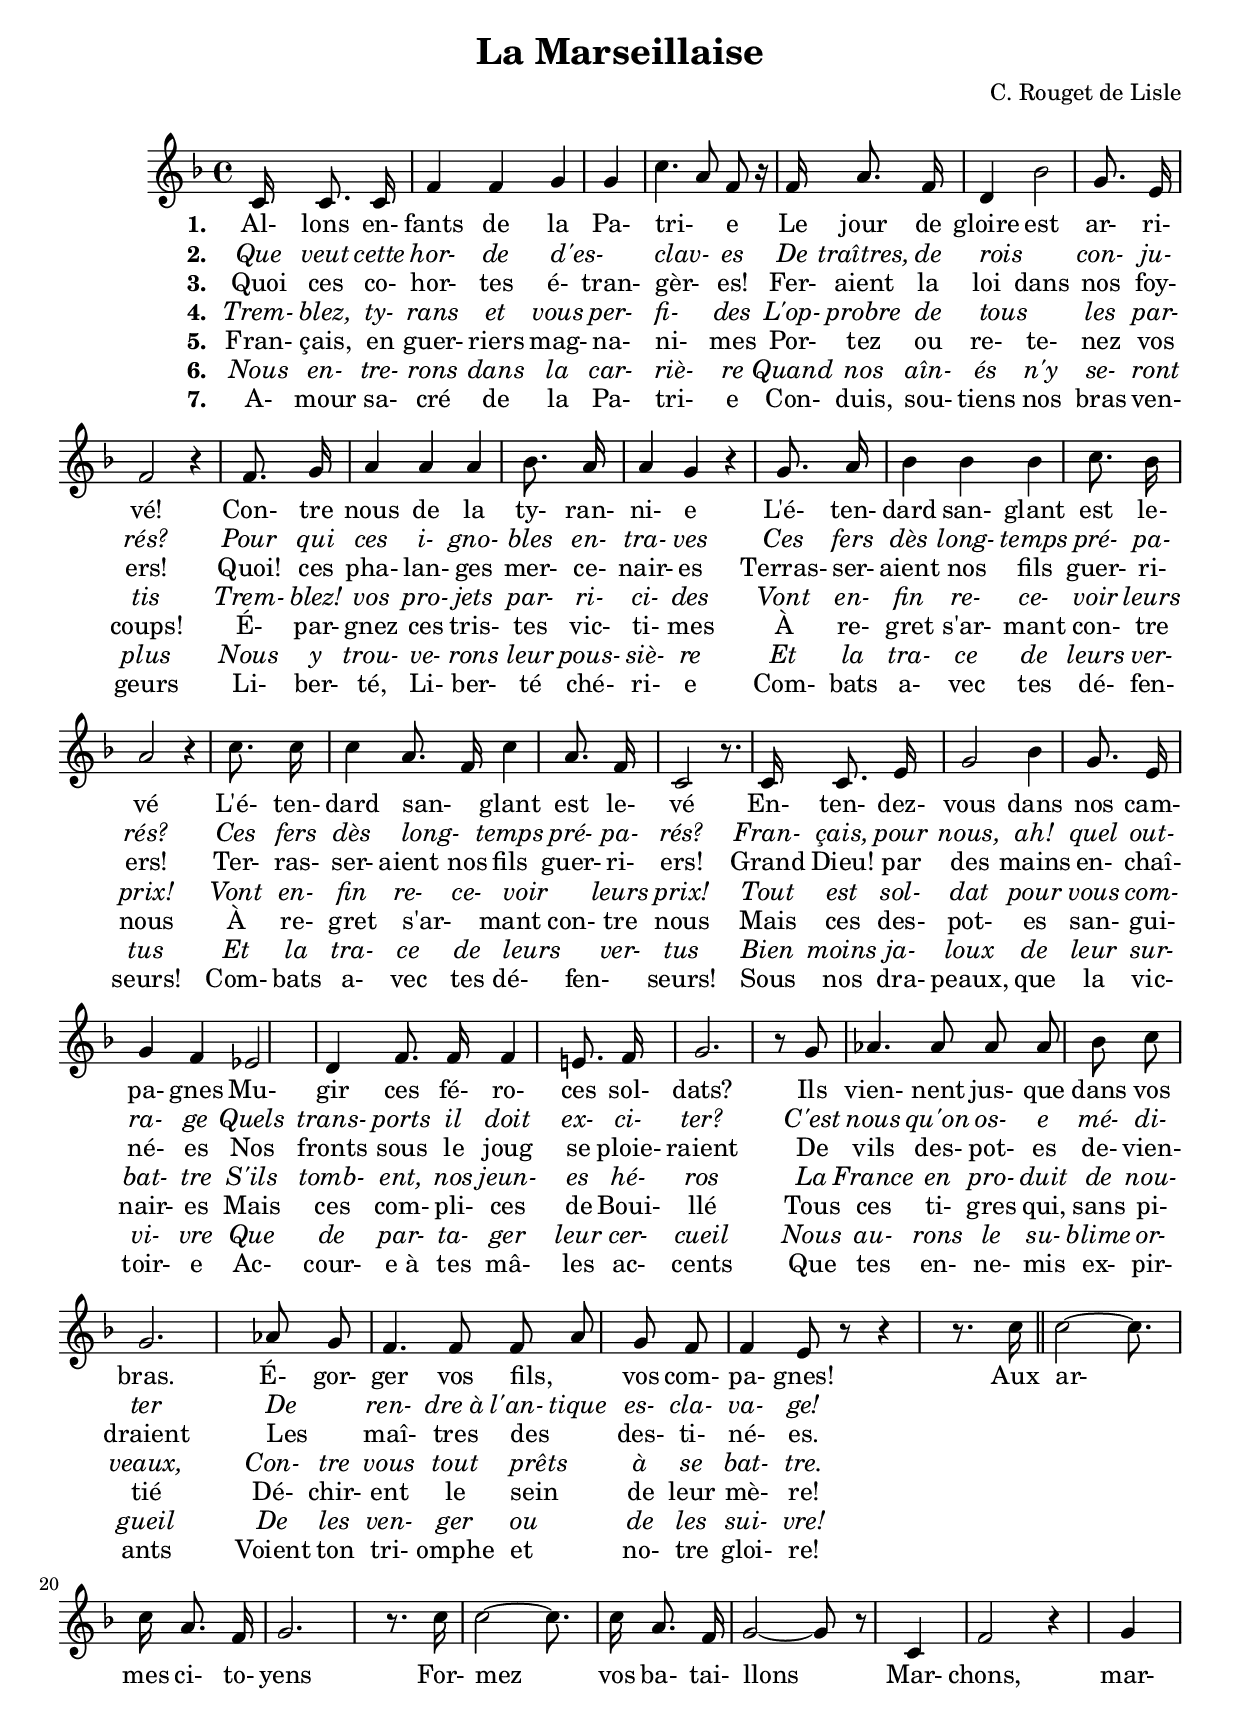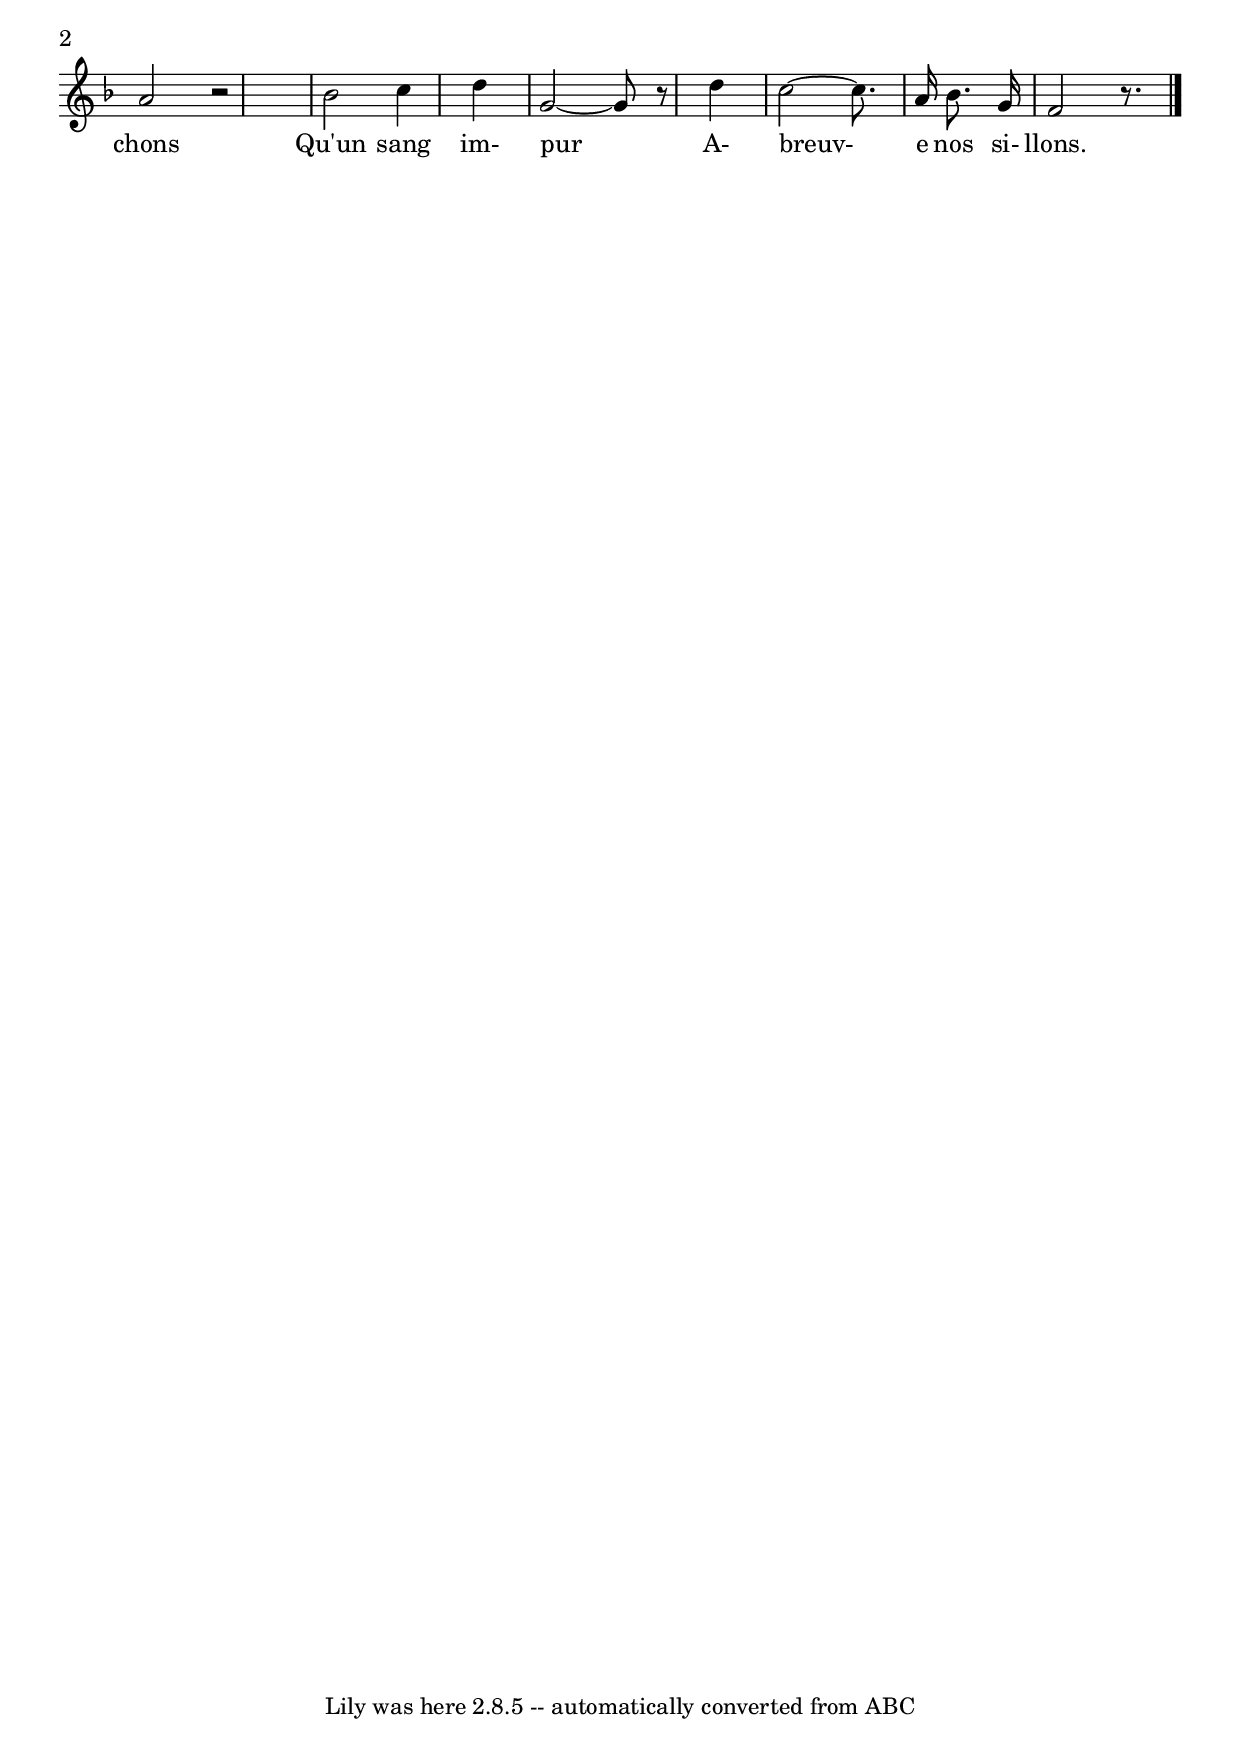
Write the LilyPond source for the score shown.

\version "2.7.40"
\header {
	composer = "C. Rouget de Lisle"
	crossRefNumber = "1"
	footnotes = "\\\\We sing this with the instruments playing from the four-part arrangement \\\\by Christian Mondrup at \\\\http://www.saers.com/recorder/mondrup/Composers/Rouget.html"
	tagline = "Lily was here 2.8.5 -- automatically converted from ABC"
	title = "La Marseillaise"
}
wordsdefaultVA = \lyricmode {
\set stanza = "1. "
Al- lons en- fants de la Pa- tri- _ e  
Le jour de gloire est ar-  ri-  vé!  Con-  tre nous de la ty-  ran-  ni-  e  
L'é-  ten-  dard san-  glant est le-  vé  
L'é-  ten-  dard san-  _  glant est le-  vé  
En-  ten-  dez-  vous dans nos cam-  pa-  gnes  
Mu-  gir ces fé-  ro-  ces sol-  dats?  
Ils vien-  nent jus-  que dans vos bras.  
É-  gor-  ger vos fils,  _  vos com-  pa-  gnes!  Aux ar-  mes ci-  to-  yens  
For-  mez vos ba-  tai-  llons  Mar-  chons, mar-  chons  Qu'un sang im- pur  
A-  breuv-  e nos si-  llons.  
}
wordsdefaultVB = \lyricmode {
\set stanza = "2. "
\override LyricText  #'font-shape = #'italic
Que veut cette hor- de d'es- _ clav- _ es  
De traîtres, de rois  _  con-  ju-  rés?  
Pour qui ces i-  gno-  bles en-  tra-  ves  
Ces fers dès long-   temps pré-  pa-  rés?  
Ces fers dès long-   _  temps pré-  pa-  rés?  
Fran-  çais, pour nous, ah! quel out-  ra-  ge  
Quels trans-  ports il doit ex-  ci-  ter?  
C'est nous qu'on os-  e mé-  di-  ter  
De _  ren-  dre_à l'an-  tique es-  cla-  va-  ge!  
%}
}
wordsdefaultVC = \lyricmode {
\set stanza = "3. "
\override LyricText  #'font-shape = #'upright
 Quoi ces co- hor- tes é- tran- gèr- _ es!  
Fer-  aient la loi dans nos foy-  ers!  
Quoi! ces pha-  lan-  ges mer-  ce-  nair-  es  
Terras-  ser-  aient nos  fils guer-  ri-  ers!  
Ter-  ras-  ser-  aient nos  fils guer-  ri-  ers!  
Grand Dieu! par des mains en-  chaî-  né-  es  
Nos fronts sous le joug se ploie-  raient  
De vils des-  pot-  es de-  vien-  draient  
Les _  maî-  tres des _  des-  ti-  né-  es.  
}
wordsdefaultVD = \lyricmode {
\set stanza = "4. "
\override LyricText  #'font-shape = #'italic
 Trem- blez, ty- rans et vous per- fi- _ des  
L'op-  probre de tous  _  les par-  tis  
Trem-  blez! vos pro-  jets par-  ri-  ci-  des  
Vont en-  fin re-  ce-  voir  leurs prix!  
Vont en-  fin re-  ce-  voir _  leurs prix!  
Tout est sol-  dat pour vous com-  bat-  tre  
S'ils  tomb-  ent, nos jeun-  es hé-  ros  
La France en pro-  duit de nou-  veaux,  
Con-  tre vous tout prêts  _  à se bat-  tre.  
%}
}
wordsdefaultVE = \lyricmode {
\set stanza = "5. "
\override LyricText  #'font-shape = #'upright
 Fran- çais, en guer- riers mag- na- ni- _ mes  
Por-  tez ou re-  te-  nez vos coups!  
É-  par-  gnez ces tris-  tes vic-  ti-  mes  
À re-  gret s'ar-  mant con-  tre nous  
À re-  gret s'ar-  _  mant con-  tre nous  
Mais ces des-  pot-  es san-  gui-  nair-  es  
Mais ces com-  pli-  ces de Boui-  llé  Tous ces ti-  gres qui, sans pi-  tié  
Dé-  chir-  ent le sein _  de leur mè-  re!  
}
wordsdefaultVF = \lyricmode {
\set stanza = "6. "
\override LyricText  #'font-shape = #'italic
 Nous en- tre- rons dans la car- riè- _ re  
Quand nos aîn-  és n'y se-  ront plus  
Nous y trou-  ve-  rons leur pous-  siè-  re  
Et la tra-  ce de leurs ver-  tus  Et la tra-  ce de leurs _  ver-  tus  
Bien moins ja-  loux de leur sur-  vi-  vre  
Que de par-  ta-  ger leur cer-  cueil  
Nous au-  rons le su-  blime or-  gueil  
De les ven-  ger ou _  de les sui-  vre!  
%}
}
wordsdefaultVG = \lyricmode {
\override LyricText  #'font-shape = #'upright
\set stanza = "7. "
 A- mour sa- cré de la Pa- tri- _ e  
Con-  duis, sou-  tiens nos bras ven-  geurs  
Li-  ber-  té, Li-  ber-  té ché-  ri-  e  
Com-  bats a-  vec tes dé-  fen-  seurs!  
Com-  bats a-  vec tes dé-  fen-  _  seurs!  
Sous nos dra-  peaux, que la vic-  toir-  e  
Ac-  cour-  e_à tes mâ-  les ac-  cents  Que tes en-  ne-  mis ex-  pir-  ants  
Voient ton tri-  omphe et _  no-  tre gloi-  re!  
}
voicedefault =  {
\set Score.defaultBarType = "empty"
\set Staff.autoBeaming = ##f
\time 4/4 \key f \major   c'16    c'8.    c'16    \bar "|"   f'4    f'4    g'4  
  g'4    \bar "|"   c''4.    a'8    f'8      r16   f'16    a'8.    f'16    
\bar "|"   d'4    bes'2    g'8.    e'16    \bar "|"   f'2      r4   f'8.    
g'16    \bar "|"   a'4    a'4    a'4    bes'8.    a'16    \bar "|"   a'4    g'4 
     r4   g'8.    a'16    \bar "|"   bes'4    bes'4    bes'4    c''8.    bes'16 
   \bar "|"   a'2      r4   c''8.    c''16    \bar "|"   c''4    a'8.    f'16   
 c''4    a'8.    f'16    \bar "|"   c'2      r8.   c'16    c'8.    e'16    
\bar "|"   g'2    bes'4    g'8.    e'16    \bar "|"   g'4    f'4      ees'2    
\bar "|"   d'4    f'8.    f'16    f'4    e'!8.    f'16    \bar "|"   g'2.      
r8   g'8    \bar "|"   aes'4.    aes'8    aes'8    aes'8    bes'8    c''8    
\bar "|"   g'2.      aes'8    g'8    \bar "|"   f'4.    f'8    f'8    aes'8    
g'8    f'8    \bar "|"   f'4    e'8      r8   r4   r8.   c''16    \bar "||"   
c''2     ~    c''8.    c''16    a'8.    f'16    \bar "|"   g'2.      r8.   
c''16    \bar "|"   c''2     ~    c''8.    c''16    a'8.    f'16    \bar "|"   
g'2     ~    g'8      r8   c'4    \bar "|"   f'2    r4   g'4    \bar "|"   a'2  
    r2   \bar "|"   bes'2    c''4    d''4    \bar "|"   g'2     ~    g'8      
r8   d''4    \bar "|"   c''2   ~    c''8.    a'16    bes'8.    g'16    \bar "|" 
  f'2    r8.   \bar "|."               
}

\score{
         <<

	\context Staff="default"
	{
	    \voicedefault 
	}

	\addlyrics { 
 \wordsdefaultVA } 
	\addlyrics { 
 \wordsdefaultVB } 
	\addlyrics { 
 \wordsdefaultVC } 
	\addlyrics { 
 \wordsdefaultVD } 
	\addlyrics { 
 \wordsdefaultVE } 
	\addlyrics { 
 \wordsdefaultVF } 
	\addlyrics { 
 \wordsdefaultVG } 
    >>
	\layout {
	}
	\midi {\tempo 4 = 75}
}
